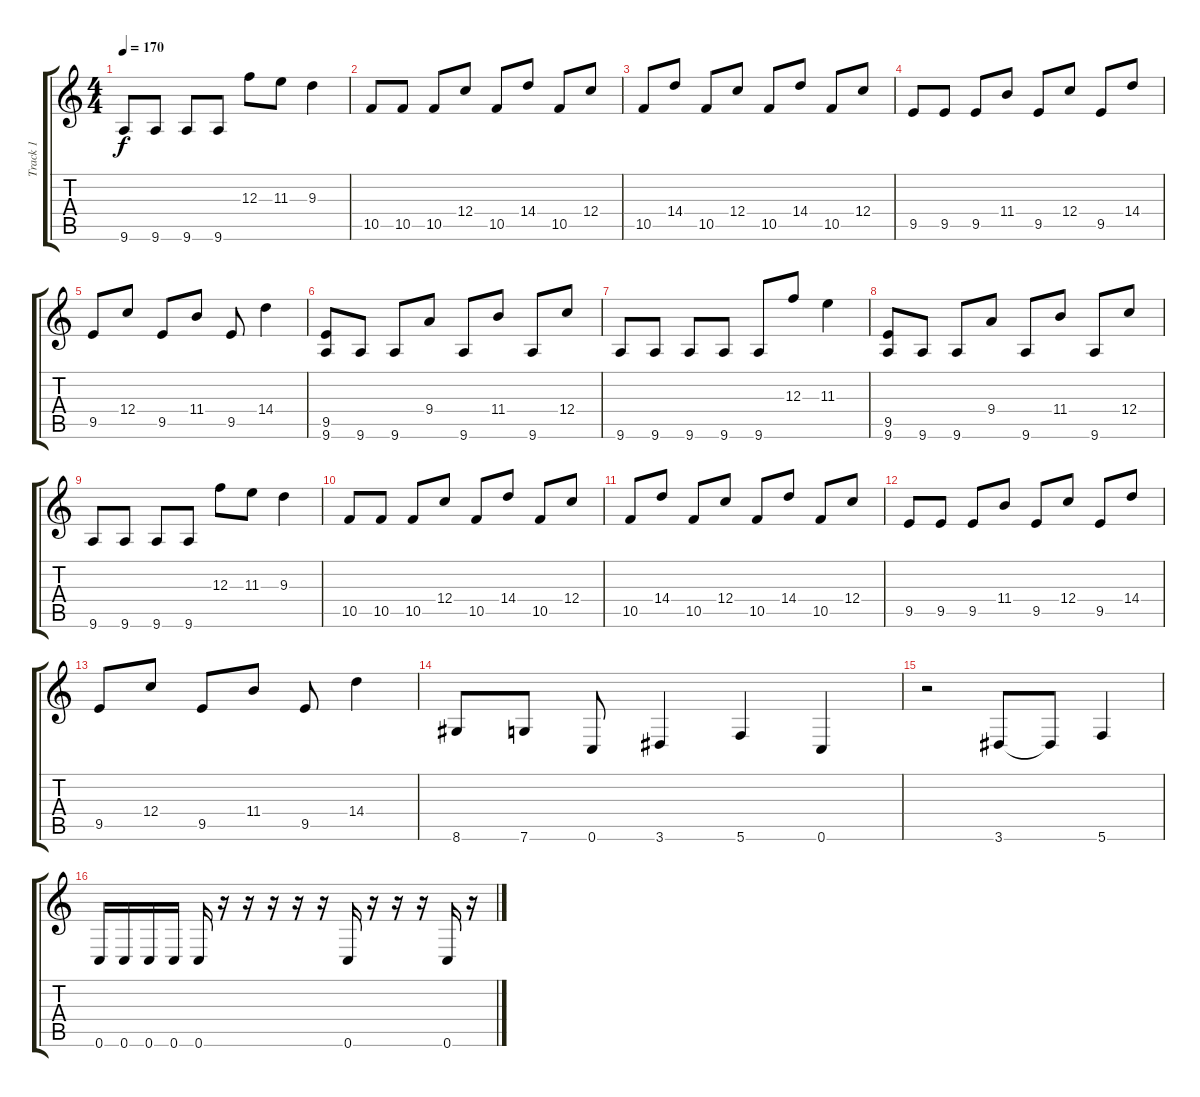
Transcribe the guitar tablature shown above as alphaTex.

\track ("Track 1" "Track 1") {solo instrument distortionguitar}
\staff {score tabs}
\tuning (D4 A3 F3 C3 G2 C2) {hide}
\ts (4 4)
\tempo 170
\clef g2
\ks c
9.6.8{dy f} 9.6.8 9.6.8 9.6.8 12.3.8 11.3.8 9.3.4 |
10.5.8 10.5.8 10.5.8 12.4.8 10.5.8 14.4.8 10.5.8 12.4.8 |
10.5.8 14.4.8 10.5.8 12.4.8 10.5.8 14.4.8 10.5.8 12.4.8 |
9.5.8 9.5.8 9.5.8 11.4.8 9.5.8 12.4.8 9.5.8 14.4.8 |
9.5.8 12.4.8 9.5.8 11.4.8 9.5.8 14.4.4 |
(9.5 9.6).8 9.6.8 9.6.8 9.4.8 9.6.8 11.4.8 9.6.8 12.4.8 |
9.6.8 9.6.8 9.6.8 9.6.8 9.6.8 12.3.8 11.3.4 |
(9.5 9.6).8 9.6.8 9.6.8 9.4.8 9.6.8 11.4.8 9.6.8 12.4.8 |
9.6.8 9.6.8 9.6.8 9.6.8 12.3.8 11.3.8 9.3.4 |
10.5.8 10.5.8 10.5.8 12.4.8 10.5.8 14.4.8 10.5.8 12.4.8 |
10.5.8 14.4.8 10.5.8 12.4.8 10.5.8 14.4.8 10.5.8 12.4.8 |
9.5.8 9.5.8 9.5.8 11.4.8 9.5.8 12.4.8 9.5.8 14.4.8 |
9.5.8 12.4.8 9.5.8 11.4.8 9.5.8 14.4.4 |
8.6.8 7.6.8 0.6.8 3.6.4 5.6.4 0.6.4 |
r.2 3.6.8 3.6{t}.8 5.6.4 |
0.6.16 0.6.16 0.6.16 0.6.16 0.6.16 r.16 r.16 r.16 r.16 r.16 0.6.16 r.16 r.16 r.16 0.6.16 r.16
